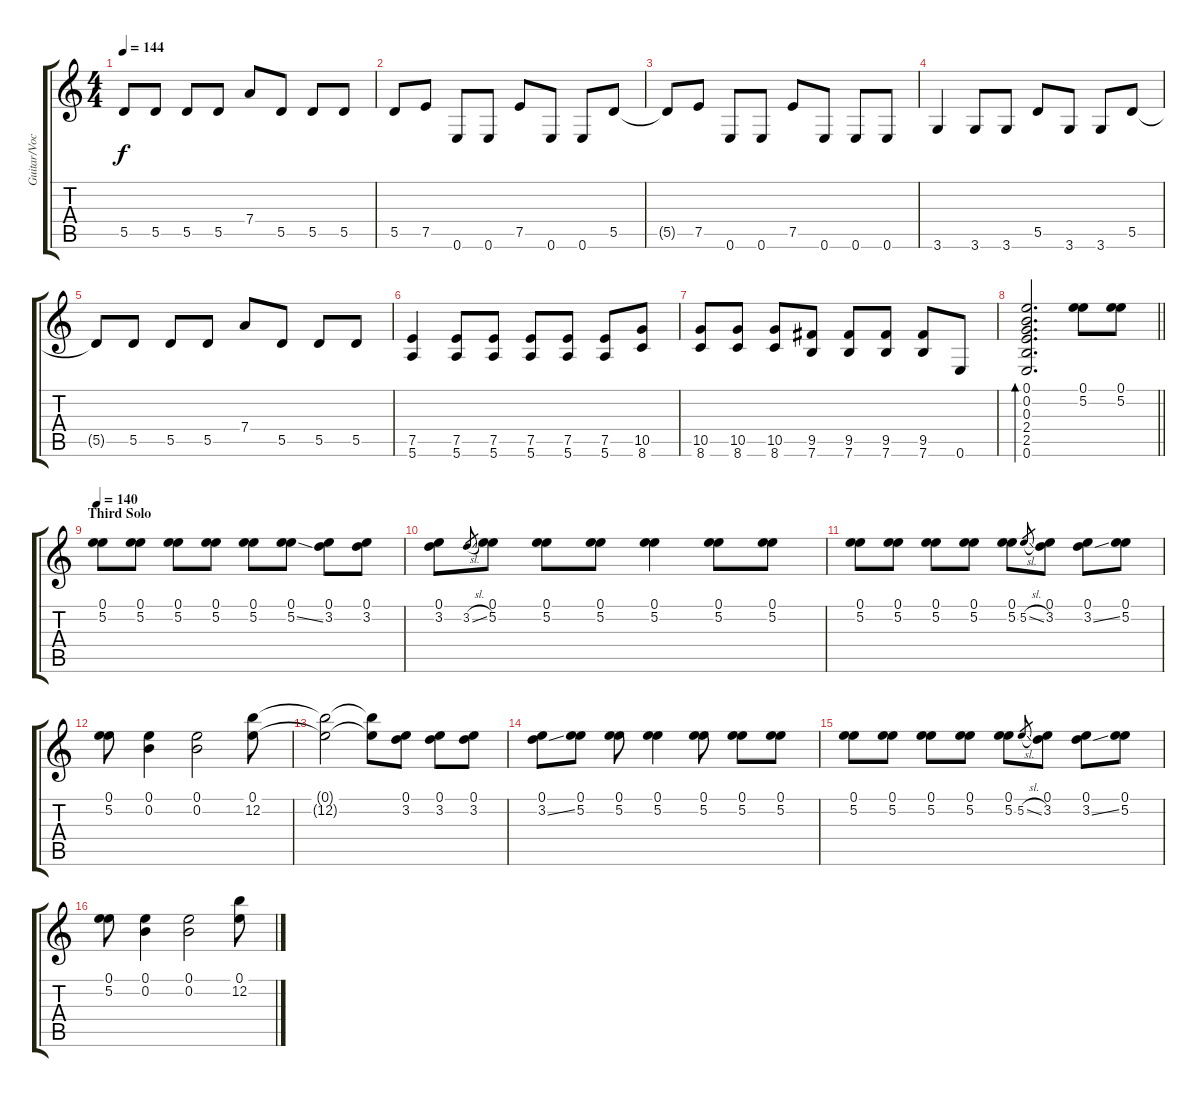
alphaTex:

\track ("Guitar/Vocals - Dexter Holland" "Guitar/Voc") {instrument electricguitarjazz}
\staff {score tabs}
\tuning (E4 B3 G3 D3 A2 E2) {hide}
\ts (4 4)
\tempo 144
\clef g2
\ks c
5.5{t}.8{dy f} 5.5.8 5.5.8 5.5.8 7.4.8 5.5.8 5.5.8 5.5.8 |
5.5.8 7.5.8 0.6.8 0.6.8 7.5.8 0.6.8 0.6.8 5.5.8 |
5.5{t}.8 7.5.8 0.6.8 0.6.8 7.5.8 0.6.8 0.6.8 0.6.8 |
3.6.4 3.6.8 3.6.8 5.5.8 3.6.8 3.6.8 5.5.8 |
5.5{t}.8 5.5.8 5.5.8 5.5.8 7.4.8 5.5.8 5.5.8 5.5.8 |
(7.5 5.6).4 (7.5 5.6).8 (7.5 5.6).8 (7.5 5.6).8 (7.5 5.6).8 (7.5 5.6).8 (10.5 8.6).8 |
(10.5 8.6).8 (10.5 8.6).8 (10.5 8.6).8 (9.5 7.6).8 (9.5 7.6).8 (9.5 7.6).8 (9.5 7.6).8 0.6.8 |
\barLineRight lightlight
(0.1 0.2 0.3 2.4 2.5 0.6).2{d bd 30} (0.1 5.2).8{volume 2} (0.1 5.2).8{volume 4} |
\section ("" "Third Solo")
\tempo 140
(0.1 5.2).8{volume 5} (0.1 5.2).8{volume 7} (0.1 5.2).8{volume 9} (0.1 5.2).8{volume 10} (0.1 5.2).8{volume 11} (0.1 5.2{ss}).8{volume 12} (0.1 3.2).8{volume 13} (0.1 3.2).8 |
(0.1 3.2).8 3.2{sl}.8{gr} (0.1 5.2).8 (0.1 5.2).8 (0.1 5.2).8 (0.1 5.2).4 (0.1 5.2).8 (0.1 5.2).8 |
(0.1 5.2).8 (0.1 5.2).8 (0.1 5.2).8 (0.1 5.2).8 (0.1 5.2).8 5.2{sl}.8{gr} (0.1 3.2).8 (0.1 3.2{ss}).8 (0.1 5.2).8 |
(0.1 5.2).8 (0.1 0.2).4 (0.1 0.2).2 (0.1 12.2).8 |
(0.1{t} 12.2{t}).2 (0.1{t} 12.2{t}).8 (0.1 3.2).8 (0.1 3.2).8 (0.1 3.2).8 |
(0.1 3.2{ss}).8 (0.1 5.2).8 (0.1 5.2).8 (0.1 5.2).4 (0.1 5.2).8 (0.1 5.2).8 (0.1 5.2).8 |
(0.1 5.2).8 (0.1 5.2).8 (0.1 5.2).8 (0.1 5.2).8 (0.1 5.2).8 5.2{sl}.8{gr} (0.1 3.2).8 (0.1 3.2{ss}).8 (0.1 5.2).8 |
(0.1 5.2).8 (0.1 0.2).4 (0.1 0.2).2 (0.1 12.2).8
